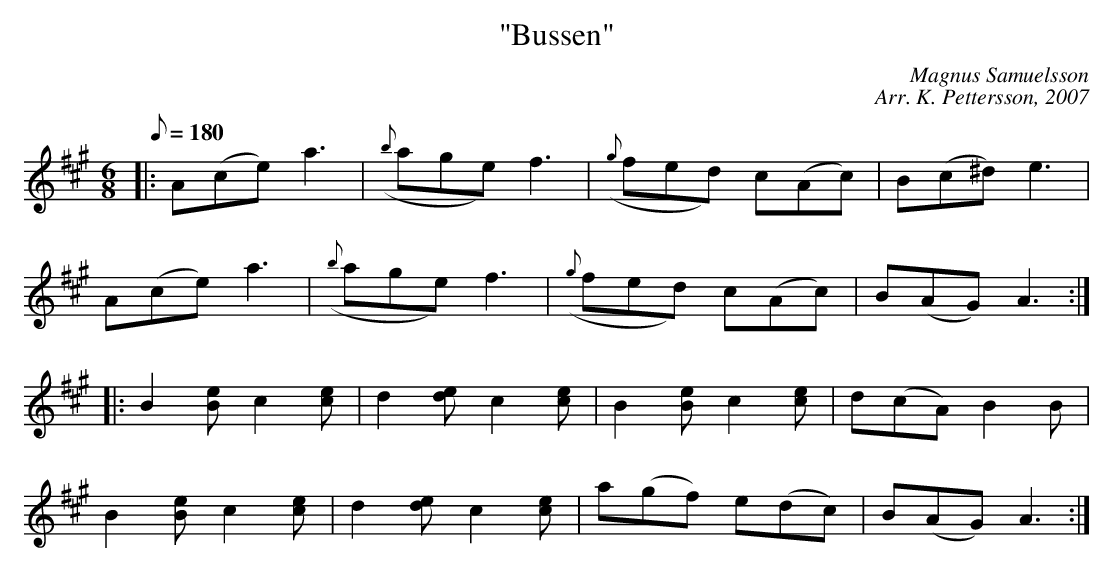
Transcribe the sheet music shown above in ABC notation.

X:1
T: "Bussen"
C: Magnus Samuelsson
C: Arr. K. Pettersson, 2007
M: 6/8
L: 1/8
K: A
Q: 180
V:1
|: A(ce) a3 | ({b}age) f3 | ({g}fed) c(Ac) | B(c^d) e3 |
A(ce) a3 | ({b}age) f3 | ({g}fed) c(Ac) | B(AG) A3:|
|: B2[Be] c2[ce] | d2[de] c2[ce] | B2[Be] c2[ce] | d(cA) B2B |
B2[Be] c2[ce] | d2[de] c2[ce] | a(gf) e(dc) | B(AG) A3 :|
